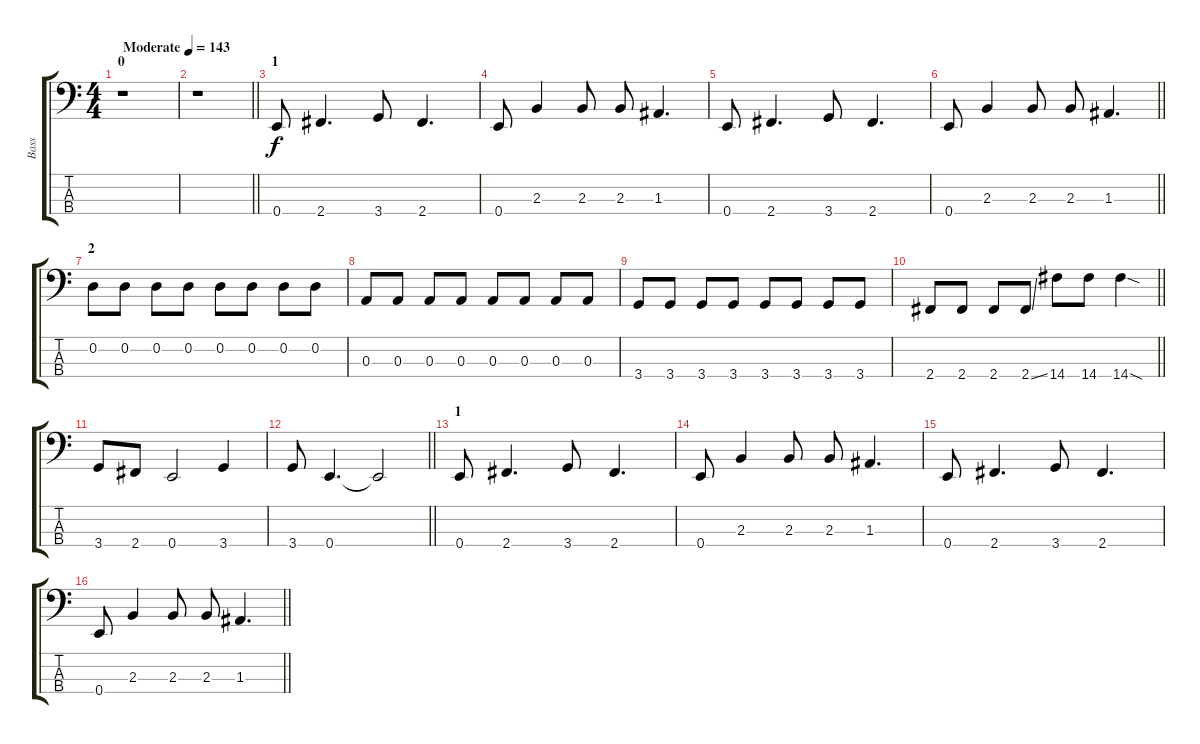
\track ("Bass" "Bass") {instrument electricbassfinger}
\staff {score tabs}
\tuning (G2 D2 A1 E1) {hide}
\ts (4 4)
\section ("" "0")
\tempo (143 "Moderate")
\clef f4
\ks c
r.1{dy f instrument electricbassfinger} |
\barLineRight lightlight
r.1 |
\section ("" "1")
0.4.8 2.4.4{d} 3.4.8 2.4.4{d} |
0.4.8 2.3.4 2.3.8 2.3.8 1.3.4{d} |
0.4.8 2.4.4{d} 3.4.8 2.4.4{d} |
\barLineRight lightlight
0.4.8 2.3.4 2.3.8 2.3.8 1.3.4{d} |
\section ("" "2")
0.2.8 0.2.8 0.2.8 0.2.8 0.2.8 0.2.8 0.2.8 0.2.8 |
0.3.8 0.3.8 0.3.8 0.3.8 0.3.8 0.3.8 0.3.8 0.3.8 |
3.4.8 3.4.8 3.4.8 3.4.8 3.4.8 3.4.8 3.4.8 3.4.8 |
\barLineRight lightlight
2.4.8 2.4.8 2.4.8 2.4{ss}.8 14.4.8 14.4.8 14.4{sod}.4 |
\section ("" "")
3.4.8 2.4.8 0.4.2 3.4.4 |
\barLineRight lightlight
3.4.8 0.4.4{d} 0.4{t}.2 |
\section ("" "1")
0.4.8 2.4.4{d} 3.4.8 2.4.4{d} |
0.4.8 2.3.4 2.3.8 2.3.8 1.3.4{d} |
0.4.8 2.4.4{d} 3.4.8 2.4.4{d} |
\barLineRight lightlight
0.4.8 2.3.4 2.3.8 2.3.8 1.3.4{d}
